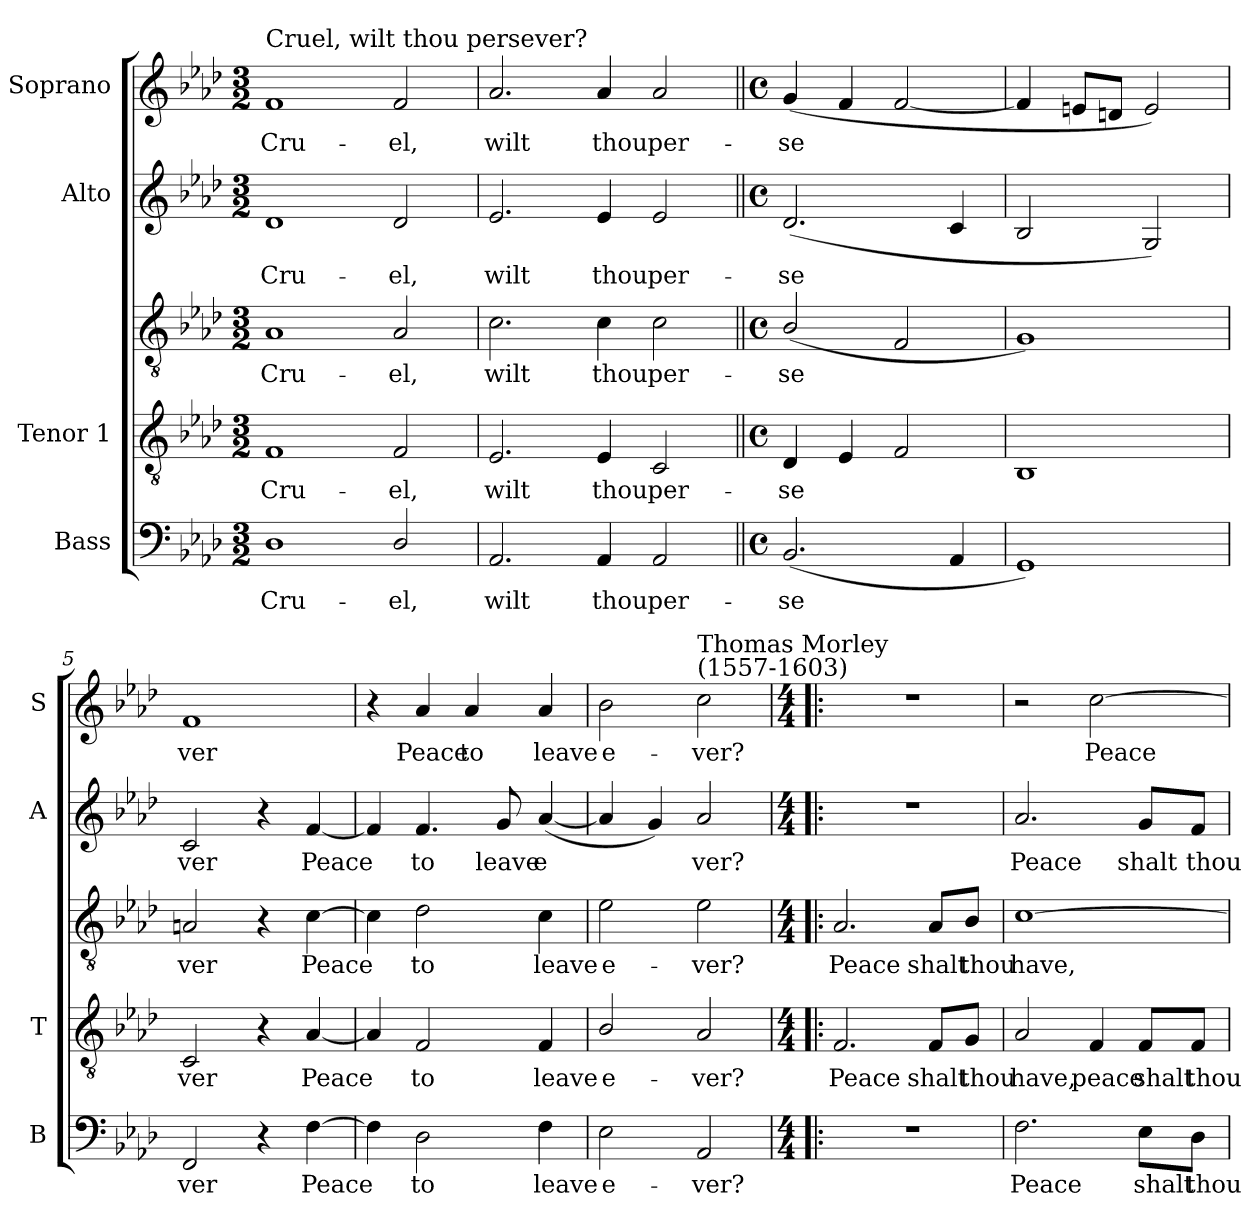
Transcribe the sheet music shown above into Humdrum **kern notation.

**kern	**text	**kern	**text	**kern	**text	**kern	**text	**kern	**text
*part4	*part4	*part3	*part3	*part3	*part3	*part2	*part2	*part1	*part1
*staff5	*staff5	*staff4	*staff4	*staff3	*staff3	*staff2	*staff2	*staff1	*staff1
*I"Bass	*	*I"Tenor 1	*	*	*	*I"Alto	*	*I"Soprano	*
*I'B	*	*I'T	*	*	*	*I'A	*	*I'S	*
*clefF4	*	*clefGv2	*	*clefGv2	*	*clefG2	*	*clefG2	*
*k[b-e-a-d-]	*	*k[b-e-a-d-]	*	*k[b-e-a-d-]	*	*k[b-e-a-d-]	*	*k[b-e-a-d-]	*
*A-:	*	*A-:	*	*A-:	*	*A-:	*	*A-:	*
*M3/2	*	*M3/2	*	*M3/2	*	*M3/2	*	*M3/2	*
=1	=1	=1	=1	=1	=1	=1	=1	=1	=1
!	!	!	!	!	!	!	!	!LO:TX:a:t=Cruel, wilt thou persever?	!
!	!LO:LY:b	!	!LO:LY:b	!	!LO:LY:b	!	!LO:LY:b	!	!LO:LY:b
1D-	Cru-	1F	Cru-	1A-	Cru-	1d-	Cru-	1f	Cru-
!	!LO:LY:b	!	!LO:LY:b	!	!LO:LY:b	!	!LO:LY:b	!	!LO:LY:b
2D-/	-el,	2F/	-el,	2A-/	-el,	2d-/	-el,	2f/	-el,
=2	=2	=2	=2	=2	=2	=2	=2	=2	=2
!	!LO:LY:b	!	!LO:LY:b	!	!LO:LY:b	!	!LO:LY:b	!	!LO:LY:b
2.AA-/	wilt	2.E-/	-wilt	2.c\	wilt	2.e-/	wilt	2.a-/	wilt
!	!LO:LY:b	!	!LO:LY:b	!	!LO:LY:b	!	!LO:LY:b	!	!LO:LY:b
4AA-/	thou	4E-/	thou	4c\	thou	4e-/	thou	4a-/	thou
!	!LO:LY:b	!	!LO:LY:b	!	!LO:LY:b	!	!LO:LY:b	!	!LO:LY:b
2AA-/	per-	2C/	per-	2c\	per-	2e-/	per-	2a-/	per-
=3||	=3||	=3||	=3||	=3||	=3||	=3||	=3||	=3||	=3||
*M4/4	*	*M4/4	*	*M4/4	*	*M4/4	*	*M4/4	*
*met(c)	*	*met(c)	*	*met(c)	*	*met(c)	*	*met(c)	*
!	!LO:LY:b	!	!LO:LY:b	!	!LO:LY:b	!	!LO:LY:b	!	!LO:LY:b
(<2.BB-/	-se­	4D-/	se­	(<2B-/	-se­	(<2.d-/	-se­	(<4g/	-se­
.	.	4E-/	.	.	.	.	.	4f/	.
.	.	2F/	.	2F/	.	.	.	[2f/	.
4AA-/	.	.	.	.	.	4c/	.	.	.
=4	=4	=4	=4	=4	=4	=4	=4	=4	=4
1GG)	.	1BB-	.	1G)	.	2B-/	.	4f/]	.
.	.	.	.	.	.	.	.	8en/L	.
.	.	.	.	.	.	.	.	8dn/J	.
.	.	.	.	.	.	2G/)	.	2e/)	.
=5	=5	=5	=5	=5	=5	=5	=5	=5	=5
!	!LO:LY:b	!	!LO:LY:b	!	!LO:LY:b	!	!LO:LY:b	!	!LO:LY:b
2FF/	ver	2C/	ver	2An/	ver	2c/	ver	1f	ver
4r	.	4r	.	4r	.	4r	.	.	.
!	!LO:LY:b	!	!LO:LY:b	!	!LO:LY:b	!	!LO:LY:b	!	!
[4F\	Peace	[4A-/	Peace	[4c\	Peace	[4f/	Peace	.	.
=6	=6	=6	=6	=6	=6	=6	=6	=6	=6
4F\]	.	4A-/]	.	4c\]	.	4f/]	.	4r	.
!	!LO:LY:b	!	!LO:LY:b	!	!LO:LY:b	!	!LO:LY:b	!	!LO:LY:b
2D-\	to	2F/	to	2d-\	to	4.f/	to	4a-/	Peace
!	!	!	!	!	!	!	!	!	!LO:LY:b
.	.	.	.	.	.	.	.	4a-/	to
!	!	!	!	!	!	!	!LO:LY:b	!	!
.	.	.	.	.	.	8g/	leave	.	.
!	!LO:LY:b	!	!LO:LY:b	!	!LO:LY:b	!	!LO:LY:b	!	!LO:LY:b
4F\	leave	4F/	leave	4c\	leave	(<[4a-/	e­	4a-/	leave
=7	=7	=7	=7	=7	=7	=7	=7	=7	=7
!	!LO:LY:b	!	!LO:LY:b	!	!LO:LY:b	!	!	!	!LO:LY:b
2E-\	e-	2B-/	e-	2e-\	e-	4a-/]	.	2b-\	e-
.	.	.	.	.	.	4g/)	.	.	.
!	!	!	!	!	!	!	!	!LO:TX:a:t=Thomas Morley \n(1557-1603)	!
!	!LO:LY:b	!	!LO:LY:b	!	!LO:LY:b	!	!LO:LY:b	!	!LO:LY:b
2AA-/	-ver?	2A-/	-ver?	2e-\	-ver?	2a-/	ver?	2cc\	-ver?
!!LO:LB:g=z
=8!|:	=8!|:	=8!|:	=8!|:	=8!|:	=8!|:	=8!|:	=8!|:	=8!|:	=8!|:
*M4/4	*	*M4/4	*	*M4/4	*	*M4/4	*	*M4/4	*
!	!	!	!LO:LY:b	!	!LO:LY:b	!	!	!	!
1r	.	2.F/	Peace	2.A-/	Peace	1r	.	1r	.
!	!	!	!LO:LY:b	!	!LO:LY:b	!	!	!	!
.	.	8F/L	shalt	8A-/L	shalt	.	.	.	.
!	!	!	!LO:LY:b	!	!LO:LY:b	!	!	!	!
.	.	8G/J	thou	8B-/J	thou	.	.	.	.
=9	=9	=9	=9	=9	=9	=9	=9	=9	=9
!	!LO:LY:b	!	!LO:LY:b	!	!LO:LY:b	!	!LO:LY:b	!	!
2.F\	Peace	2A-/	have,	[1c	have,	2.a-/	Peace	2r	.
!	!	!	!LO:LY:b	!	!	!	!	!	!LO:LY:b
.	.	4F/	peace	.	.	.	.	[2cc\	Peace
!	!LO:LY:b	!	!LO:LY:b	!	!	!	!LO:LY:b	!	!
8E-\L	shalt	8F/L	shalt	.	.	8g/L	shalt	.	.
!	!LO:LY:b	!	!LO:LY:b	!	!	!	!LO:LY:b	!	!
8D-\J	thou	8F/J	thou	.	.	8f/J	thou	.	.
=	=	=	=	=	=	=	=	=	=
*-	*-	*-	*-	*-	*-	*-	*-	*-	*-
